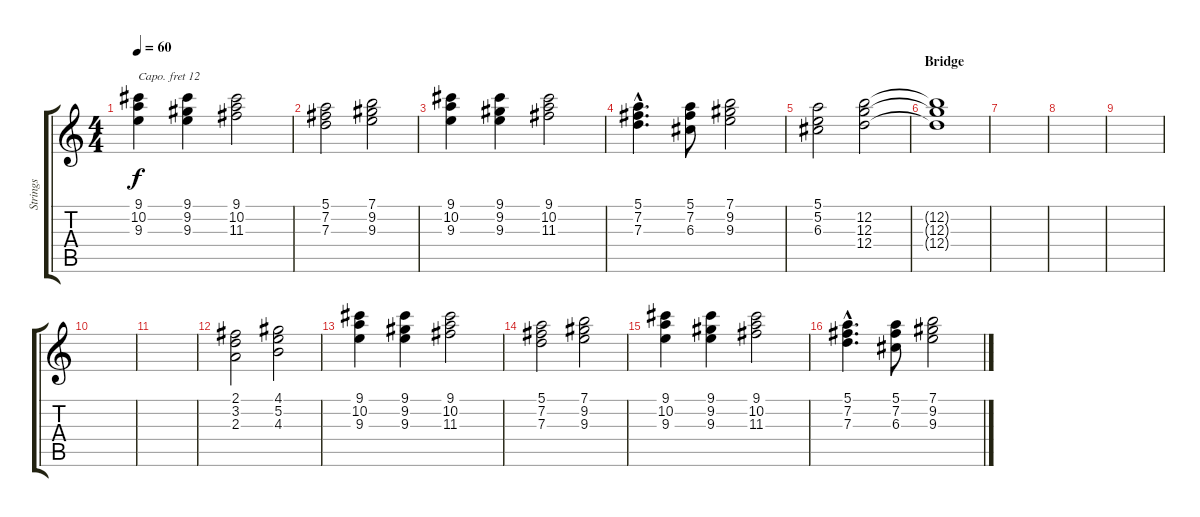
\track ("Strings" "Strings") {instrument stringensemble2}
\staff {score tabs}
\capo 12
\tuning (E4 B3 G3 D3 A2 E2) {hide}
\ts (4 4)
\tempo 60
\clef g2
\ks c
(9.1 10.2 9.3).4{dy f} (9.1 9.2 9.3).4 (9.1 10.2 11.3).2 |
(5.1 7.2 7.3).2 (7.1 9.2 9.3).2 |
(9.1 10.2 9.3).4 (9.1 9.2 9.3).4 (9.1 10.2 11.3).2 |
(5.1{hac} 7.2{hac} 7.3{hac}).4{d} (5.1 7.2 6.3).8 (7.1 9.2 9.3).2 |
(5.1 5.2 6.3).2 (12.2 12.3 12.4).2{instrument reversecymbal} |
\section ("" "Bridge")
(12.2{t} 12.3{t} 12.4{t}).1 |
|
|
|
|
|
(2.1 3.2 2.3).2{instrument stringensemble2} (4.1 5.2 4.3).2 |
(9.1 10.2 9.3).4 (9.1 9.2 9.3).4 (9.1 10.2 11.3).2 |
(5.1 7.2 7.3).2 (7.1 9.2 9.3).2 |
(9.1 10.2 9.3).4 (9.1 9.2 9.3).4 (9.1 10.2 11.3).2 |
(5.1{hac} 7.2{hac} 7.3{hac}).4{d} (5.1 7.2 6.3).8 (7.1 9.2 9.3).2
